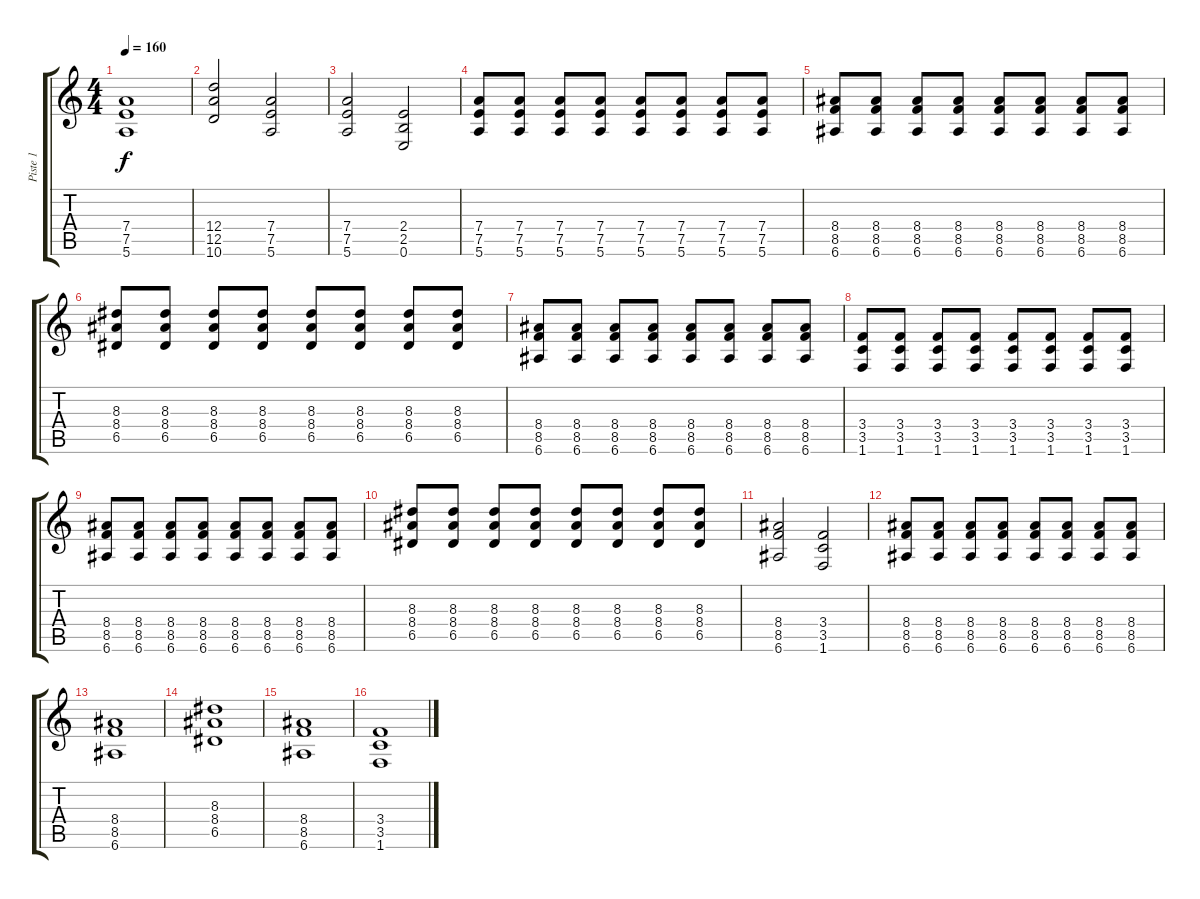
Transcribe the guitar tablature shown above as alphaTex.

\track ("Piste 1" "Piste 1") {instrument distortionguitar}
\staff {score tabs}
\tuning (E4 B3 G3 D3 A2 E2) {hide}
\ts (4 4)
\tempo 160
\clef g2
\ks c
(7.4 7.5 5.6).1{dy f} |
(12.4 12.5 10.6).2 (7.4 7.5 5.6).2 |
(7.4 7.5 5.6).2 (2.4 2.5 0.6).2 |
(7.4 7.5 5.6).8 (7.4 7.5 5.6).8 (7.4 7.5 5.6).8 (7.4 7.5 5.6).8 (7.4 7.5 5.6).8 (7.4 7.5 5.6).8 (7.4 7.5 5.6).8 (7.4 7.5 5.6).8 |
(8.4 8.5 6.6).8 (8.4 8.5 6.6).8 (8.4 8.5 6.6).8 (8.4 8.5 6.6).8 (8.4 8.5 6.6).8 (8.4 8.5 6.6).8 (8.4 8.5 6.6).8 (8.4 8.5 6.6).8 |
(8.3 8.4 6.5).8 (8.3 8.4 6.5).8 (8.3 8.4 6.5).8 (8.3 8.4 6.5).8 (8.3 8.4 6.5).8 (8.3 8.4 6.5).8 (8.3 8.4 6.5).8 (8.3 8.4 6.5).8 |
(8.4 8.5 6.6).8 (8.4 8.5 6.6).8 (8.4 8.5 6.6).8 (8.4 8.5 6.6).8 (8.4 8.5 6.6).8 (8.4 8.5 6.6).8 (8.4 8.5 6.6).8 (8.4 8.5 6.6).8 |
(3.4 3.5 1.6).8 (3.4 3.5 1.6).8 (3.4 3.5 1.6).8 (3.4 3.5 1.6).8 (3.4 3.5 1.6).8 (3.4 3.5 1.6).8 (3.4 3.5 1.6).8 (3.4 3.5 1.6).8 |
(8.4 8.5 6.6).8 (8.4 8.5 6.6).8 (8.4 8.5 6.6).8 (8.4 8.5 6.6).8 (8.4 8.5 6.6).8 (8.4 8.5 6.6).8 (8.4 8.5 6.6).8 (8.4 8.5 6.6).8 |
(8.3 8.4 6.5).8 (8.3 8.4 6.5).8 (8.3 8.4 6.5).8 (8.3 8.4 6.5).8 (8.3 8.4 6.5).8 (8.3 8.4 6.5).8 (8.3 8.4 6.5).8 (8.3 8.4 6.5).8 |
(8.4 8.5 6.6).2 (3.4 3.5 1.6).2 |
(8.4 8.5 6.6).8 (8.4 8.5 6.6).8 (8.4 8.5 6.6).8 (8.4 8.5 6.6).8 (8.4 8.5 6.6).8 (8.4 8.5 6.6).8 (8.4 8.5 6.6).8 (8.4 8.5 6.6).8 |
(8.4 8.5 6.6).1 |
(8.3 8.4 6.5).1 |
(8.4 8.5 6.6).1 |
(3.4 3.5 1.6).1
